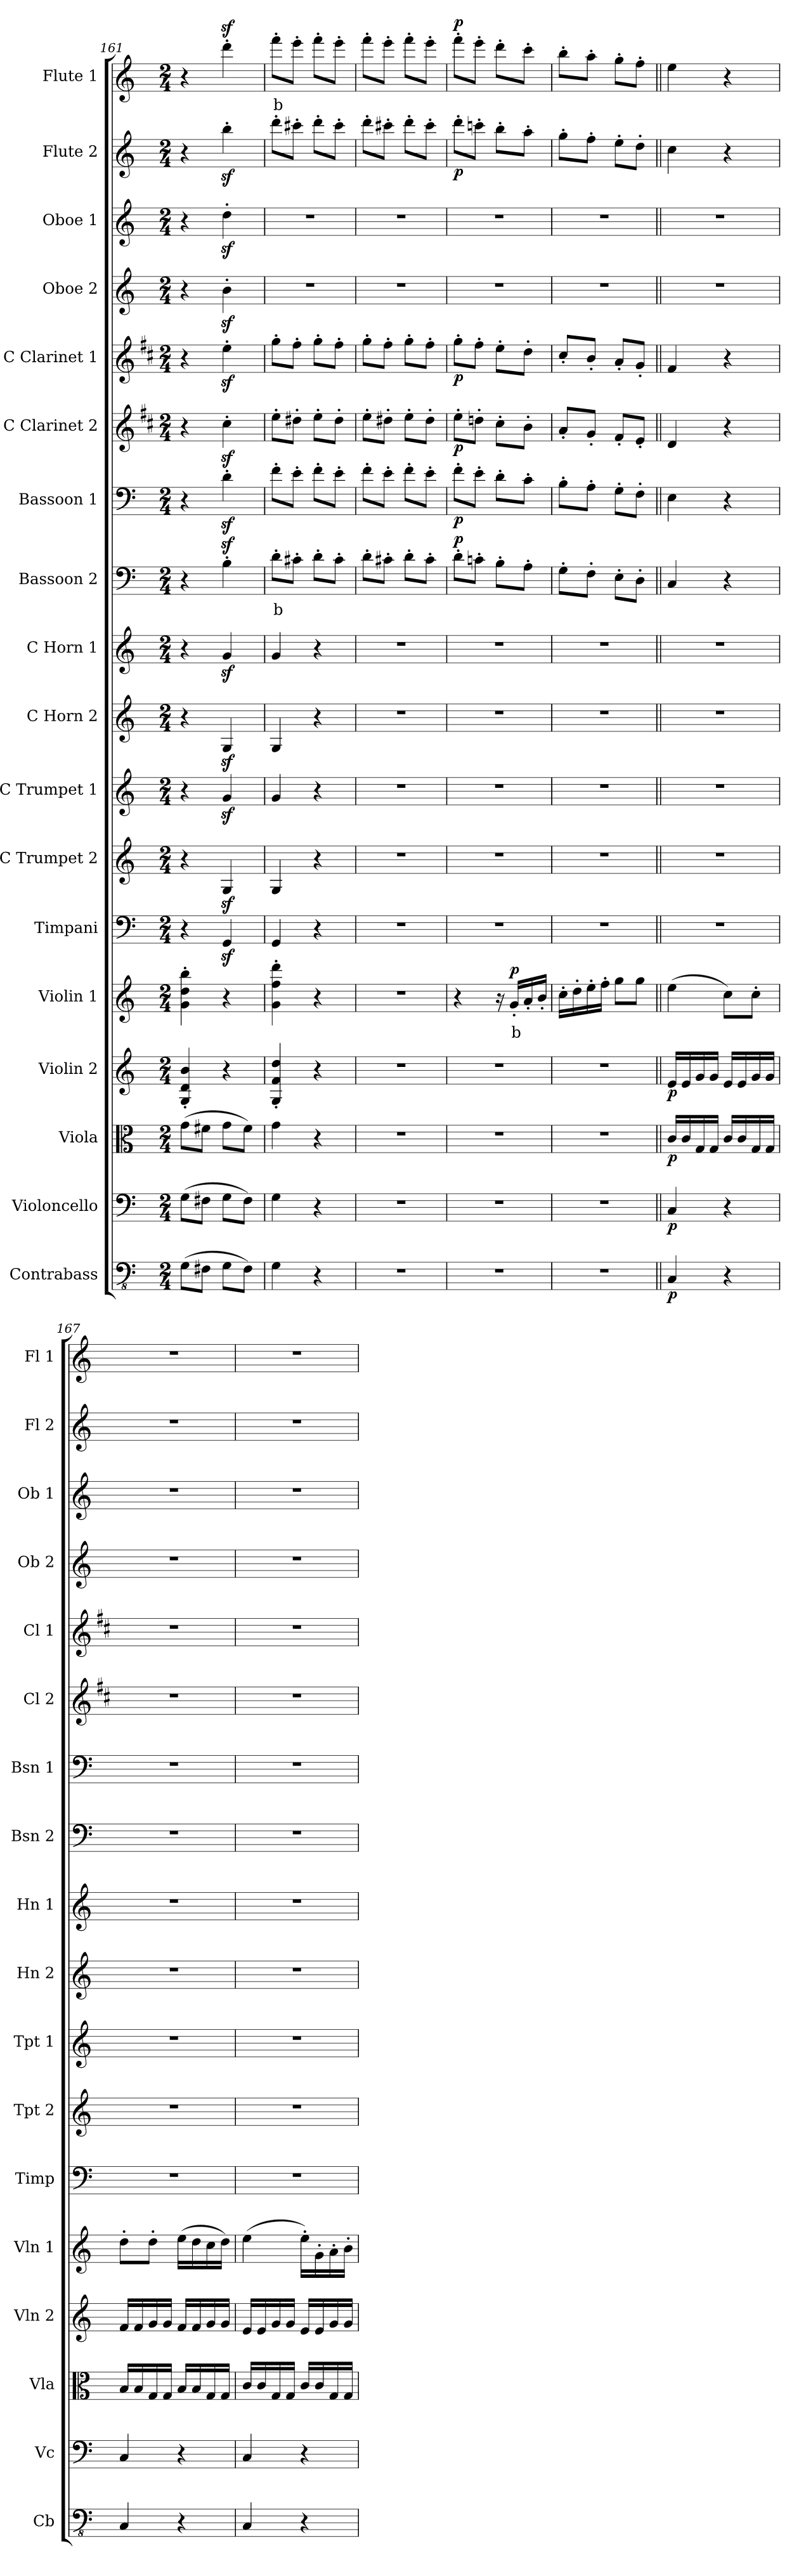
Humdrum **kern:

**kern	**dynam	**kern	**dynam	**kern	**dynam	**kern	**dynam	**kern	**text	**dynam	**kern	**kern	**kern	**kern	**kern	**kern	**text	**dynam	**kern	**dynam	**kern	**dynam	**kern	**dynam	**kern	**kern	**kern	**dynam	**kern	**text	**dynam
*part18	*part18	*part17	*part17	*part16	*part16	*part15	*part15	*part14	*part14	*part14	*part13	*part12	*part11	*part10	*part9	*part8	*part8	*part8	*part7	*part7	*part6	*part6	*part5	*part5	*part4	*part3	*part2	*part2	*part1	*part1	*part1
*staff18	*staff18	*staff17	*staff17	*staff16	*staff16	*staff15	*staff15	*staff14	*staff14	*staff14	*staff13	*staff12	*staff11	*staff10	*staff9	*staff8	*staff8	*staff8	*staff7	*staff7	*staff6	*staff6	*staff5	*staff5	*staff4	*staff3	*staff2	*staff2	*staff1	*staff1	*staff1
*I"Contrabass	*	*I"Violoncello	*	*I"Viola	*	*I"Violin 2	*	*I"Violin 1	*	*	*I"Timpani	*I"C Trumpet 2	*I"C Trumpet 1	*I"C Horn 2	*I"C Horn 1	*I"Bassoon 2	*	*	*I"Bassoon 1	*	*I"C Clarinet 2	*	*I"C Clarinet 1	*	*I"Oboe 2	*I"Oboe 1	*I"Flute 2	*	*I"Flute 1	*	*
*I'Cb	*	*I'Vc	*	*I'Vla	*	*I'Vln 2	*	*I'Vln 1	*	*	*I'Timp	*I'Tpt 2	*I'Tpt 1	*I'Hn 2	*I'Hn 1	*I'Bsn 2	*	*	*I'Bsn 1	*	*I'Cl 2	*	*I'Cl 1	*	*I'Ob 2	*I'Ob 1	*I'Fl 2	*	*I'Fl 1	*	*
*clefFv4	*	*clefF4	*	*clefC3	*	*clefG2	*	*clefG2	*	*	*clefF4	*clefG2	*clefG2	*clefG2	*clefG2	*clefF4	*	*	*clefF4	*	*clefG2	*	*clefG2	*	*clefG2	*clefG2	*clefG2	*	*clefG2	*	*
*	*	*	*	*	*	*	*	*	*	*	*	*	*	*ITrd7c12	*ITrd7c12	*	*	*	*	*	*ITrd1c2	*	*ITrd1c2	*	*	*	*	*	*	*	*
*k[]	*	*k[]	*	*k[]	*	*k[]	*	*k[]	*	*	*k[]	*k[]	*k[]	*k[]	*k[]	*k[]	*	*	*k[]	*	*k[]	*	*k[]	*	*k[]	*k[]	*k[]	*	*k[]	*	*
*M2/4	*	*M2/4	*	*M2/4	*	*M2/4	*	*M2/4	*	*	*M2/4	*M2/4	*M2/4	*M2/4	*M2/4	*M2/4	*	*	*M2/4	*	*M2/4	*	*M2/4	*	*M2/4	*M2/4	*M2/4	*	*M2/4	*	*
=161	=161	=161	=161	=161	=161	=161	=161	=161	=161	=161	=161	=161	=161	=161	=161	=161	=161	=161	=161	=161	=161	=161	=161	=161	=161	=161	=161	=161	=161	=161	=161
(8GG\L	.	(8G\L	.	(8g\L	.	4G/' 4d/' 4b/'	.	4g\' 4dd\' 4bb\'	.	.	4r	4r	4r	4r	4r	4r	.	.	4r	.	4r	.	4r	.	4r	4r	4r	.	4r	.	.
8FF#X\J	.	8F#X\J	.	8f#X\J	.	.	.	.	.	.	.	.	.	.	.	.	.	.	.	.	.	.	.	.	.	.	.	.	.	.	.
8GG\L	.	8G\L	.	8g\L	.	4r	.	4r	.	.	4GGz</	4Gz</	4gz</	4GGz</	4Gz</	4Bz<'\	.	.	4dz<'\	.	4bz<'\	.	4ddz<'\	.	4bz<'\	4ddz<'\	4bbz<'\	.	4dddz<'\	.	.
8FF#\J)	.	8F#\J)	.	8f#\J)	.	.	.	.	.	.	.	.	.	.	.	.	.	.	.	.	.	.	.	.	.	.	.	.	.	.	.
=162	=162	=162	=162	=162	=162	=162	=162	=162	=162	=162	=162	=162	=162	=162	=162	=162	=162	=162	=162	=162	=162	=162	=162	=162	=162	=162	=162	=162	=162	=162	=162
!	!	!	!	!	!	!	!	!	!	!	!	!	!	!	!	!	!LO:LY:b:color=#FF0000	!	!	!	!	!	!	!	!	!	!	!	!	!LO:LY:b:color=#FF0000	!
4GG\	.	4G\	.	4g\	.	4G/' 4f/' 4dd/'	.	4g\' 4ff\' 4ddd\'	.	.	4GG/	4G/	4g/	4GG/	4G/	8d'\L	b	.	8f'\L	.	8dd'\L	.	8ff'\L	.	2r	2r	8ddd'\L	.	8fff'\L	b	.
.	.	.	.	.	.	.	.	.	.	.	.	.	.	.	.	8c#X'\J	.	.	8e'\J	.	8cc#X'\J	.	8ee'\J	.	.	.	8ccc#X'\J	.	8eee'\J	.	.
4r	.	4r	.	4r	.	4r	.	4r	.	.	4r	4r	4r	4r	4r	8d'\L	.	.	8f'\L	.	8dd'\L	.	8ff'\L	.	.	.	8ddd'\L	.	8fff'\L	.	.
.	.	.	.	.	.	.	.	.	.	.	.	.	.	.	.	8c#'\J	.	.	8e'\J	.	8cc#'\J	.	8ee'\J	.	.	.	8ccc#'\J	.	8eee'\J	.	.
=163	=163	=163	=163	=163	=163	=163	=163	=163	=163	=163	=163	=163	=163	=163	=163	=163	=163	=163	=163	=163	=163	=163	=163	=163	=163	=163	=163	=163	=163	=163	=163
2r	.	2r	.	2r	.	2r	.	2r	.	.	2r	2r	2r	2r	2r	8d'\L	.	.	8f'\L	.	8dd'\L	.	8ff'\L	.	2r	2r	8ddd'\L	.	8fff'\L	.	.
.	.	.	.	.	.	.	.	.	.	.	.	.	.	.	.	8c#X'\J	.	.	8e'\J	.	8cc#X'\J	.	8ee'\J	.	.	.	8ccc#X'\J	.	8eee'\J	.	.
.	.	.	.	.	.	.	.	.	.	.	.	.	.	.	.	8d'\L	.	.	8f'\L	.	8dd'\L	.	8ff'\L	.	.	.	8ddd'\L	.	8fff'\L	.	.
.	.	.	.	.	.	.	.	.	.	.	.	.	.	.	.	8c#'\J	.	.	8e'\J	.	8cc#'\J	.	8ee'\J	.	.	.	8ccc#'\J	.	8eee'\J	.	.
=164	=164	=164	=164	=164	=164	=164	=164	=164	=164	=164	=164	=164	=164	=164	=164	=164	=164	=164	=164	=164	=164	=164	=164	=164	=164	=164	=164	=164	=164	=164	=164
!	!	!	!	!	!	!	!	!	!	!	!	!	!	!	!	!	!	!LO:DY:b	!	!LO:DY:b	!	!LO:DY:b	!	!LO:DY:b	!	!	!	!LO:DY:b	!	!	!LO:DY:b
2r	.	2r	.	2r	.	2r	.	4r	.	.	2r	2r	2r	2r	2r	8d'\L	.	p	8f'\L	p	8dd'\L	p	8ff'\L	p	2r	2r	8ddd'\L	p	8fff'\L	.	p
.	.	.	.	.	.	.	.	.	.	.	.	.	.	.	.	8cn'\J	.	.	8e'\J	.	8ccn'\J	.	8ee'\J	.	.	.	8cccn'\J	.	8eee'\J	.	.
.	.	.	.	.	.	.	.	16r	.	.	.	.	.	.	.	8B'\L	.	.	8d'\L	.	8b'\L	.	8dd'\L	.	.	.	8bb'\L	.	8ddd'\L	.	.
!	!	!	!	!	!	!	!	!	!LO:LY:b:color=#FF0000	!LO:DY:b	!	!	!	!	!	!	!	!	!	!	!	!	!	!	!	!	!	!	!	!	!
.	.	.	.	.	.	.	.	16g'/LL	b	p	.	.	.	.	.	.	.	.	.	.	.	.	.	.	.	.	.	.	.	.	.
.	.	.	.	.	.	.	.	16a'/	.	.	.	.	.	.	.	8A'\J	.	.	8c'\J	.	8a'\J	.	8cc'\J	.	.	.	8aa'\J	.	8ccc'\J	.	.
.	.	.	.	.	.	.	.	16b'/JJ	.	.	.	.	.	.	.	.	.	.	.	.	.	.	.	.	.	.	.	.	.	.	.
=165	=165	=165	=165	=165	=165	=165	=165	=165	=165	=165	=165	=165	=165	=165	=165	=165	=165	=165	=165	=165	=165	=165	=165	=165	=165	=165	=165	=165	=165	=165	=165
2r	.	2r	.	2r	.	2r	.	16cc'\LL	.	.	2r	2r	2r	2r	2r	8G'\L	.	.	8B'\L	.	8g'/L	.	8b'/L	.	2r	2r	8gg'\L	.	8bb'\L	.	.
.	.	.	.	.	.	.	.	16dd'\	.	.	.	.	.	.	.	.	.	.	.	.	.	.	.	.	.	.	.	.	.	.	.
.	.	.	.	.	.	.	.	16ee'\	.	.	.	.	.	.	.	8F'\J	.	.	8A'\J	.	8f'/J	.	8a'/J	.	.	.	8ff'\J	.	8aa'\J	.	.
.	.	.	.	.	.	.	.	16ff'\JJ	.	.	.	.	.	.	.	.	.	.	.	.	.	.	.	.	.	.	.	.	.	.	.
.	.	.	.	.	.	.	.	8gg\L	.	.	.	.	.	.	.	8E'\L	.	.	8G'\L	.	8e'/L	.	8g'/L	.	.	.	8ee'\L	.	8gg'\L	.	.
.	.	.	.	.	.	.	.	8gg\J	.	.	.	.	.	.	.	8D'\J	.	.	8F'\J	.	8d'/J	.	8f'/J	.	.	.	8dd'\J	.	8ff'\J	.	.
!!LO:PB:g=z
=166||	=166||	=166||	=166||	=166||	=166||	=166||	=166||	=166||	=166||	=166||	=166||	=166||	=166||	=166||	=166||	=166||	=166||	=166||	=166||	=166||	=166||	=166||	=166||	=166||	=166||	=166||	=166||	=166||	=166||	=166||	=166||
!	!LO:DY:b	!	!LO:DY:b	!	!LO:DY:b	!	!LO:DY:b	!	!	!	!	!	!	!	!	!	!	!	!	!	!	!	!	!	!	!	!	!	!	!	!
4CC/	p	4C/	p	16c/LL	p	16e/LL	p	(4ee\	.	.	2r	2r	2r	2r	2r	4C/	.	.	4E\	.	4c/	.	4e/	.	2r	2r	4cc\	.	4ee\	.	.
.	.	.	.	16c/	.	16e/	.	.	.	.	.	.	.	.	.	.	.	.	.	.	.	.	.	.	.	.	.	.	.	.	.
.	.	.	.	16G/	.	16g/	.	.	.	.	.	.	.	.	.	.	.	.	.	.	.	.	.	.	.	.	.	.	.	.	.
.	.	.	.	16G/JJ	.	16g/JJ	.	.	.	.	.	.	.	.	.	.	.	.	.	.	.	.	.	.	.	.	.	.	.	.	.
4r	.	4r	.	16c/LL	.	16e/LL	.	8cc\L)	.	.	.	.	.	.	.	4r	.	.	4r	.	4r	.	4r	.	.	.	4r	.	4r	.	.
.	.	.	.	16c/	.	16e/	.	.	.	.	.	.	.	.	.	.	.	.	.	.	.	.	.	.	.	.	.	.	.	.	.
.	.	.	.	16G/	.	16g/	.	8cc'\J	.	.	.	.	.	.	.	.	.	.	.	.	.	.	.	.	.	.	.	.	.	.	.
.	.	.	.	16G/JJ	.	16g/JJ	.	.	.	.	.	.	.	.	.	.	.	.	.	.	.	.	.	.	.	.	.	.	.	.	.
=167	=167	=167	=167	=167	=167	=167	=167	=167	=167	=167	=167	=167	=167	=167	=167	=167	=167	=167	=167	=167	=167	=167	=167	=167	=167	=167	=167	=167	=167	=167	=167
4CC/	.	4C/	.	16B/LL	.	16f/LL	.	8dd'\L	.	.	2r	2r	2r	2r	2r	2r	.	.	2r	.	2r	.	2r	.	2r	2r	2r	.	2r	.	.
.	.	.	.	16B/	.	16f/	.	.	.	.	.	.	.	.	.	.	.	.	.	.	.	.	.	.	.	.	.	.	.	.	.
.	.	.	.	16G/	.	16g/	.	8dd'\J	.	.	.	.	.	.	.	.	.	.	.	.	.	.	.	.	.	.	.	.	.	.	.
.	.	.	.	16G/JJ	.	16g/JJ	.	.	.	.	.	.	.	.	.	.	.	.	.	.	.	.	.	.	.	.	.	.	.	.	.
4r	.	4r	.	16B/LL	.	16f/LL	.	(16ee\LL	.	.	.	.	.	.	.	.	.	.	.	.	.	.	.	.	.	.	.	.	.	.	.
.	.	.	.	16B/	.	16f/	.	16dd\	.	.	.	.	.	.	.	.	.	.	.	.	.	.	.	.	.	.	.	.	.	.	.
.	.	.	.	16G/	.	16g/	.	16cc\	.	.	.	.	.	.	.	.	.	.	.	.	.	.	.	.	.	.	.	.	.	.	.
.	.	.	.	16G/JJ	.	16g/JJ	.	16dd\JJ)	.	.	.	.	.	.	.	.	.	.	.	.	.	.	.	.	.	.	.	.	.	.	.
=168	=168	=168	=168	=168	=168	=168	=168	=168	=168	=168	=168	=168	=168	=168	=168	=168	=168	=168	=168	=168	=168	=168	=168	=168	=168	=168	=168	=168	=168	=168	=168
4CC/	.	4C/	.	16c/LL	.	16e/LL	.	(4ee\	.	.	2r	2r	2r	2r	2r	2r	.	.	2r	.	2r	.	2r	.	2r	2r	2r	.	2r	.	.
.	.	.	.	16c/	.	16e/	.	.	.	.	.	.	.	.	.	.	.	.	.	.	.	.	.	.	.	.	.	.	.	.	.
.	.	.	.	16G/	.	16g/	.	.	.	.	.	.	.	.	.	.	.	.	.	.	.	.	.	.	.	.	.	.	.	.	.
.	.	.	.	16G/JJ	.	16g/JJ	.	.	.	.	.	.	.	.	.	.	.	.	.	.	.	.	.	.	.	.	.	.	.	.	.
4r	.	4r	.	16c/LL	.	16e/LL	.	16ee'\LL)	.	.	.	.	.	.	.	.	.	.	.	.	.	.	.	.	.	.	.	.	.	.	.
.	.	.	.	16c/	.	16e/	.	16g'\	.	.	.	.	.	.	.	.	.	.	.	.	.	.	.	.	.	.	.	.	.	.	.
.	.	.	.	16G/	.	16g/	.	16a'\	.	.	.	.	.	.	.	.	.	.	.	.	.	.	.	.	.	.	.	.	.	.	.
.	.	.	.	16G/JJ	.	16g/JJ	.	16b'\JJ	.	.	.	.	.	.	.	.	.	.	.	.	.	.	.	.	.	.	.	.	.	.	.
=	=	=	=	=	=	=	=	=	=	=	=	=	=	=	=	=	=	=	=	=	=	=	=	=	=	=	=	=	=	=	=
*-	*-	*-	*-	*-	*-	*-	*-	*-	*-	*-	*-	*-	*-	*-	*-	*-	*-	*-	*-	*-	*-	*-	*-	*-	*-	*-	*-	*-	*-	*-	*-
